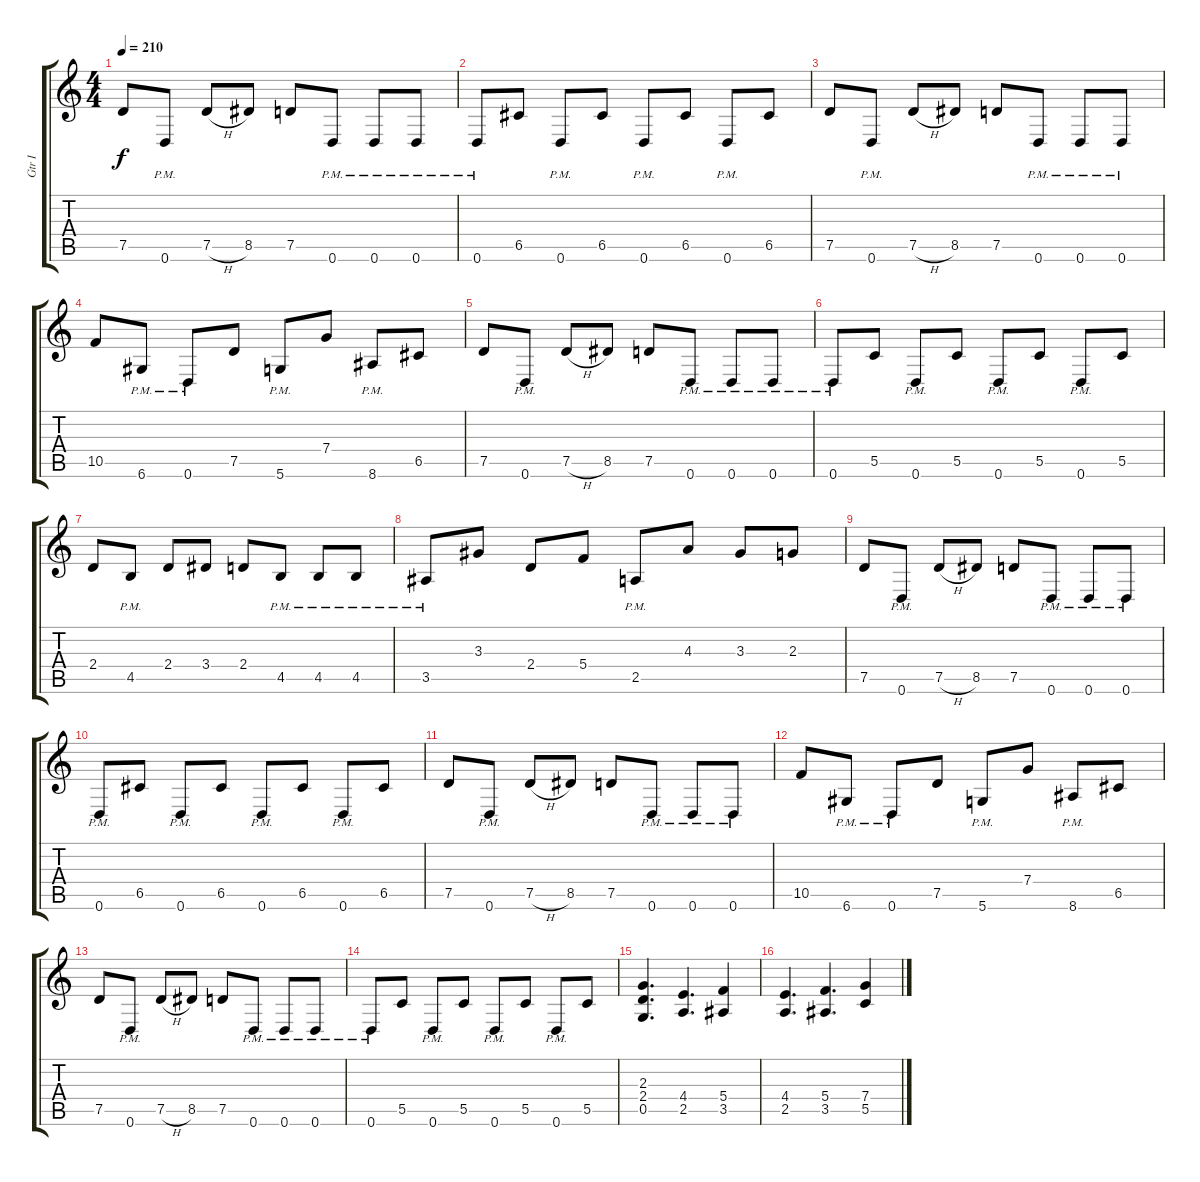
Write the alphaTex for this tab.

\track ("Gtr I" "Gtr I") {instrument distortionguitar}
\staff {score tabs}
\tuning (D4 A3 F3 C3 G2 D2) {hide}
\ts (4 4)
\tempo 210
\clef g2
\ks c
7.5.8{dy f} 0.6{pm}.8 7.5{h}.8 8.5.8 7.5.8 0.6{pm}.8 0.6{pm}.8 0.6{pm}.8 |
0.6{pm}.8 6.5.8 0.6{pm}.8 6.5.8 0.6{pm}.8 6.5.8 0.6{pm}.8 6.5.8 |
7.5.8 0.6{pm}.8 7.5{h}.8 8.5.8 7.5.8 0.6{pm}.8 0.6{pm}.8 0.6{pm}.8 |
10.5.8 6.6{pm}.8 0.6{pm}.8 7.5.8 5.6{pm}.8 7.4.8 8.6{pm}.8 6.5.8 |
7.5.8 0.6{pm}.8 7.5{h}.8 8.5.8 7.5.8 0.6{pm}.8 0.6{pm}.8 0.6{pm}.8 |
0.6{pm}.8 5.5.8 0.6{pm}.8 5.5.8 0.6{pm}.8 5.5.8 0.6{pm}.8 5.5.8 |
2.4.8 4.5{pm}.8 2.4.8 3.4.8 2.4.8 4.5{pm}.8 4.5{pm}.8 4.5{pm}.8 |
3.5{pm}.8 3.3.8 2.4.8 5.4.8 2.5{pm}.8 4.3.8 3.3.8 2.3.8 |
7.5.8 0.6{pm}.8 7.5{h}.8 8.5.8 7.5.8 0.6{pm}.8 0.6{pm}.8 0.6{pm}.8 |
0.6{pm}.8 6.5.8 0.6{pm}.8 6.5.8 0.6{pm}.8 6.5.8 0.6{pm}.8 6.5.8 |
7.5.8 0.6{pm}.8 7.5{h}.8 8.5.8 7.5.8 0.6{pm}.8 0.6{pm}.8 0.6{pm}.8 |
10.5.8 6.6{pm}.8 0.6{pm}.8 7.5.8 5.6{pm}.8 7.4.8 8.6{pm}.8 6.5.8 |
7.5.8 0.6{pm}.8 7.5{h}.8 8.5.8 7.5.8 0.6{pm}.8 0.6{pm}.8 0.6{pm}.8 |
0.6{pm}.8 5.5.8 0.6{pm}.8 5.5.8 0.6{pm}.8 5.5.8 0.6{pm}.8 5.5.8 |
(2.3 2.4 0.5).4{d} (4.4 2.5).4{d} (5.4 3.5).4 |
(4.4 2.5).4{d} (5.4 3.5).4{d} (7.4 5.5).4
